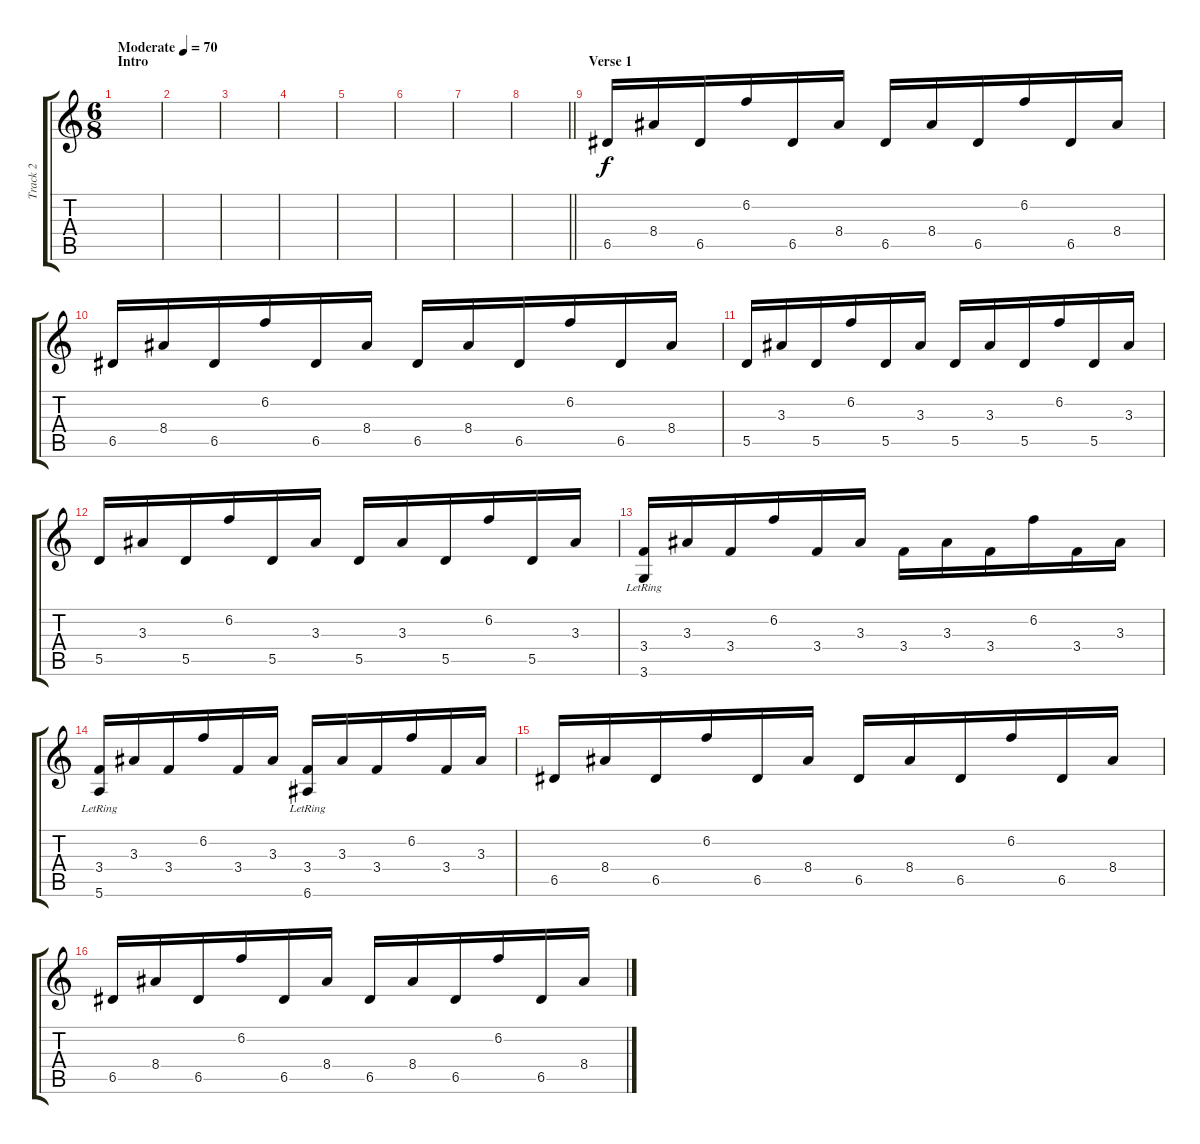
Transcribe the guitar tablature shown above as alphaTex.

\track ("Track 2" "Track 2") {instrument acousticguitarsteel}
\staff {score tabs}
\tuning (E4 B3 G3 D3 A2 E2) {hide}
\ts (6 8)
\section ("" "Intro")
\tempo (70 "Moderate")
\clef g2
\ks c
|
|
|
|
|
|
|
\barLineRight lightlight
|
\section ("" "Verse 1")
6.5.16 8.4.16 6.5.16 6.2.16 6.5.16 8.4.16 6.5.16 8.4.16 6.5.16 6.2.16 6.5.16 8.4.16 |
6.5.16 8.4.16 6.5.16 6.2.16 6.5.16 8.4.16 6.5.16 8.4.16 6.5.16 6.2.16 6.5.16 8.4.16 |
5.5.16 3.3.16 5.5.16 6.2.16 5.5.16 3.3.16 5.5.16 3.3.16 5.5.16 6.2.16 5.5.16 3.3.16 |
5.5.16 3.3.16 5.5.16 6.2.16 5.5.16 3.3.16 5.5.16 3.3.16 5.5.16 6.2.16 5.5.16 3.3.16 |
(3.4 3.6{lr}).16 3.3.16 3.4.16 6.2.16 3.4.16 3.3.16 3.4.16 3.3.16 3.4.16 6.2.16 3.4.16 3.3.16 |
(3.4 5.6{lr}).16 3.3.16 3.4.16 6.2.16 3.4.16 3.3.16 (3.4 6.6{lr}).16 3.3.16 3.4.16 6.2.16 3.4.16 3.3.16 |
6.5.16 8.4.16 6.5.16 6.2.16 6.5.16 8.4.16 6.5.16 8.4.16 6.5.16 6.2.16 6.5.16 8.4.16 |
6.5.16 8.4.16 6.5.16 6.2.16 6.5.16 8.4.16 6.5.16 8.4.16 6.5.16 6.2.16 6.5.16 8.4.16
